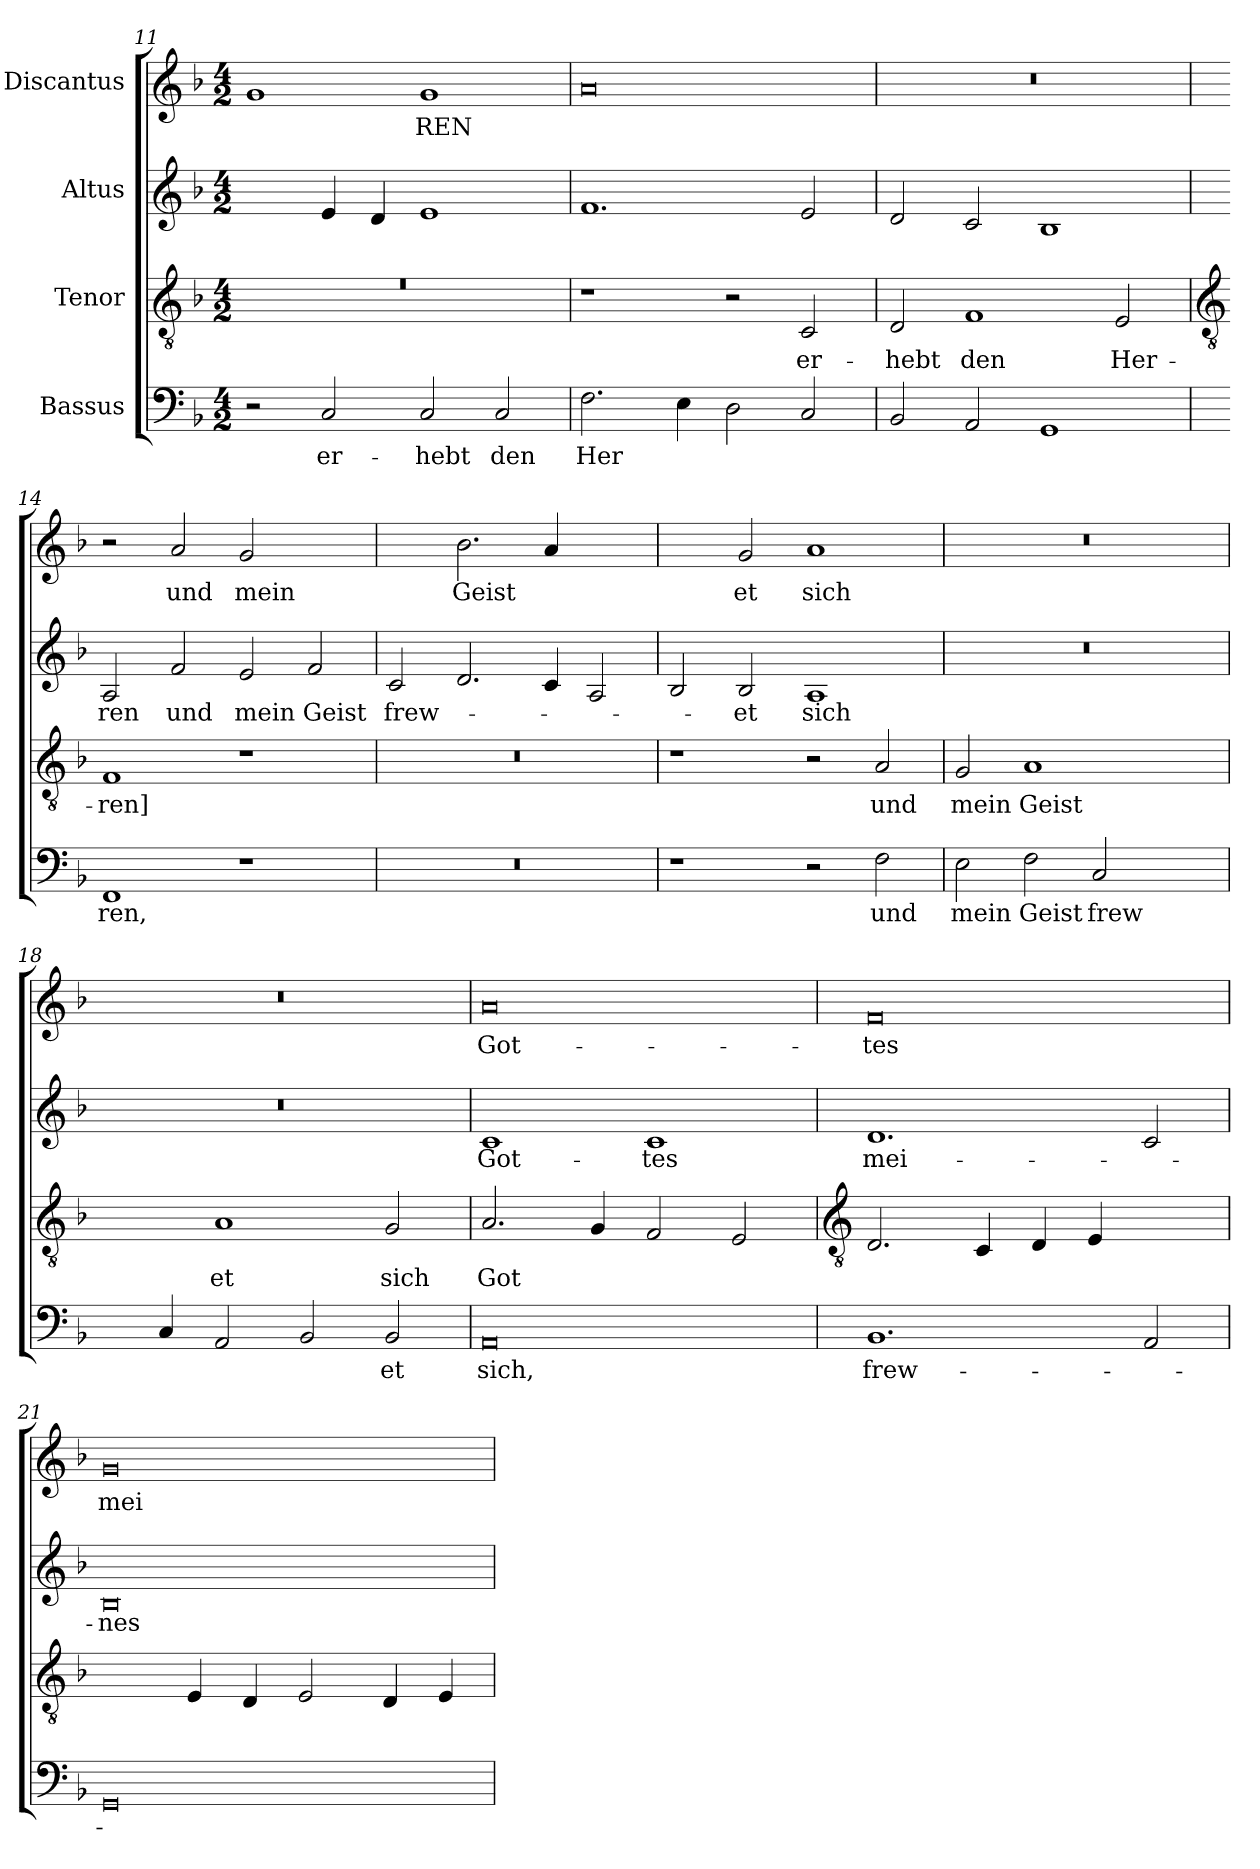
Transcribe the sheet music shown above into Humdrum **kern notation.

**kern	**text	**kern	**text	**kern	**text	**kern	**text
*part4	*part4	*part3	*part3	*part2	*part2	*part1	*part1
*staff4	*staff4	*staff3	*staff3	*staff2	*staff2	*staff1	*staff1
*I"Bassus	*	*I"Tenor	*	*I"Altus	*	*I"Discantus	*
*clefF4	*	*clefGv2	*	*clefG2	*	*clefG2	*
*k[b-]	*	*k[b-]	*	*k[b-]	*	*k[b-]	*
*F:	*	*F:	*	*F:	*	*F:	*
*M4/2	*	*M4/2	*	*M4/2	*	*M4/2	*
=11	=11	=11	=11	=11	=11	=11	=11
*	*	*^	*	*	*	*	*
2r	.	0r	0ryy	.	2fyy]	.	1g	.
!	!LO:LY:b	!	!	!	!	!	!	!
2C	er-	.	.	.	4e	.	.	.
.	.	.	.	.	4d	.	.	.
!	!LO:LY:b	!	!	!	!	!	!	!LO:LY:b
2C	-hebt	.	.	.	1e	.	1g	REN
!	!LO:LY:b	!	!	!	!	!	!	!
2C	den	.	.	.	.	.	.	.
=12	=12	=12	=12	=12	=12	=12	=12	=12
!	!LO:LY:b	!	!	!	!	!	!	!
2.F	Her	1r	1ryy	.	1.f	.	0a	.
4E	.	.	.	.	.	.	.	.
2D	.	2r	2ryy	.	.	.	.	.
!	!	!	!	!LO:LY:b	!	!	!	!
2C	.	2C	2G\yy	er-	2e	.	.	.
=13	=13	=13	=13	=13	=13	=13	=13	=13
!	!	!	!	!LO:LY:b	!	!	!	!
2BB-	.	2D	2G\yy	-hebt	2d	.	0r	.
!	!	!	!	!LO:LY:b	!	!	!	!
2AA	.	1F	1G\yy	den	2c	.	.	.
1GG	.	.	.	.	1B-	.	.	.
!	!	!	!	!LO:LY:b	!	!	!	!
.	.	2E	2G\yy	Her-	.	.	.	.
*	*	*v	*v	*	*	*	*	*
!!LO:LB:g=z
=14	=14	=14	=14	=14	=14	=14	=14
*	*	*clefGv2	*	*	*	*	*
*	*	*^	*	*	*	*	*
!	!LO:LY:b	!	!	!LO:LY:b	!	!LO:LY:b	!	!
*	*	*v	*v	*	*	*	*	*
1FF	ren,	1F	-ren]	2A	ren	2r	.
!	!	!	!	!	!LO:LY:b	!	!LO:LY:b
.	.	.	.	2f	und	2a	und
!	!	!	!	!	!LO:LY:b	!	!LO:LY:b
1r	.	1r	.	2e	mein	2g	mein
!	!	!	!	!	!LO:LY:b	!	!
.	.	.	.	2f	Geist	[2ayy	.
=15	=15	=15	=15	=15	=15	=15	=15
!	!	!	!	!	!LO:LY:b	!	!
0r	.	0r	.	2c	frew-	2ayy]	.
!	!	!	!	!	!	!	!LO:LY:b
.	.	.	.	2.d	.	2.b-	Geist
.	.	.	.	4c	.	4a	.
!	!	!	!	!	!	!	!LO:LY:b
.	.	.	.	2A	.	[2ayy	frew-
=16	=16	=16	=16	=16	=16	=16	=16
1r	.	1r	.	2B-	.	2ayy]	.
!	!	!	!	!	!LO:LY:b	!	!LO:LY:b
.	.	.	.	2B-	-et	2g	-et
!	!	!	!	!	!LO:LY:b	!	!LO:LY:b
2r	.	2r	.	1A	sich	1a	sich
!	!LO:LY:b	!	!LO:LY:b	!	!	!	!
2F	und	2A	und	.	.	.	.
=17	=17	=17	=17	=17	=17	=17	=17
!	!LO:LY:b	!	!LO:LY:b	!	!	!	!
2E	mein	2G	mein	0r	.	0r	.
!	!LO:LY:b	!	!LO:LY:b	!	!	!	!
2F	Geist	1A	Geist	.	.	.	.
!	!LO:LY:b	!	!	!	!	!	!
2C	frew	.	.	.	.	.	.
!	!	!	!LO:LY:b	!	!	!	!
[2Dyy	.	[2B-yy	frew	.	.	.	.
=18	=18	=18	=18	=18	=18	=18	=18
4Dyy]	.	2B-yy]	.	0r	.	0r	.
4C	.	.	.	.	.	.	.
!	!	!	!LO:LY:b	!	!	!	!
2AA	.	1A	et	.	.	.	.
2BB-	.	.	.	.	.	.	.
!	!LO:LY:b	!	!LO:LY:b	!	!	!	!
2BB-	et	2G	sich	.	.	.	.
=19	=19	=19	=19	=19	=19	=19	=19
!	!LO:LY:b	!	!LO:LY:b	!	!LO:LY:b	!	!LO:LY:b
0AA	sich,	2.A	Got	1c	Got-	0a	Got-
.	.	4G	.	.	.	.	.
!	!	!	!	!	!LO:LY:b	!	!
.	.	2F	.	1c	-tes	.	.
.	.	2E	.	.	.	.	.
!!LO:LB:g=z
=20	=20	=20	=20	=20	=20	=20	=20
*	*	*clefGv2	*	*	*	*	*
!	!LO:LY:b	!	!	!	!LO:LY:b	!	!LO:LY:b
1.BB-	frew-	2.D	.	1.d	mei-	0f	-tes
.	.	4C	.	.	.	.	.
.	.	4D	.	.	.	.	.
.	.	4E	.	.	.	.	.
2AA	.	[2Fyy	.	2c	.	.	.
=21	=21	=21	=21	=21	=21	=21	=21
!	!	!	!	!	!LO:LY:b	!	!LO:LY:b
0GG	.	2Fyy]	.	0B-	-nes	0g	mei-
.	.	4E	.	.	.	.	.
.	.	4D	.	.	.	.	.
.	.	2E	.	.	.	.	.
.	.	4D	.	.	.	.	.
.	.	4E	.	.	.	.	.
=	=	=	=	=	=	=	=
*-	*-	*-	*-	*-	*-	*-	*-
